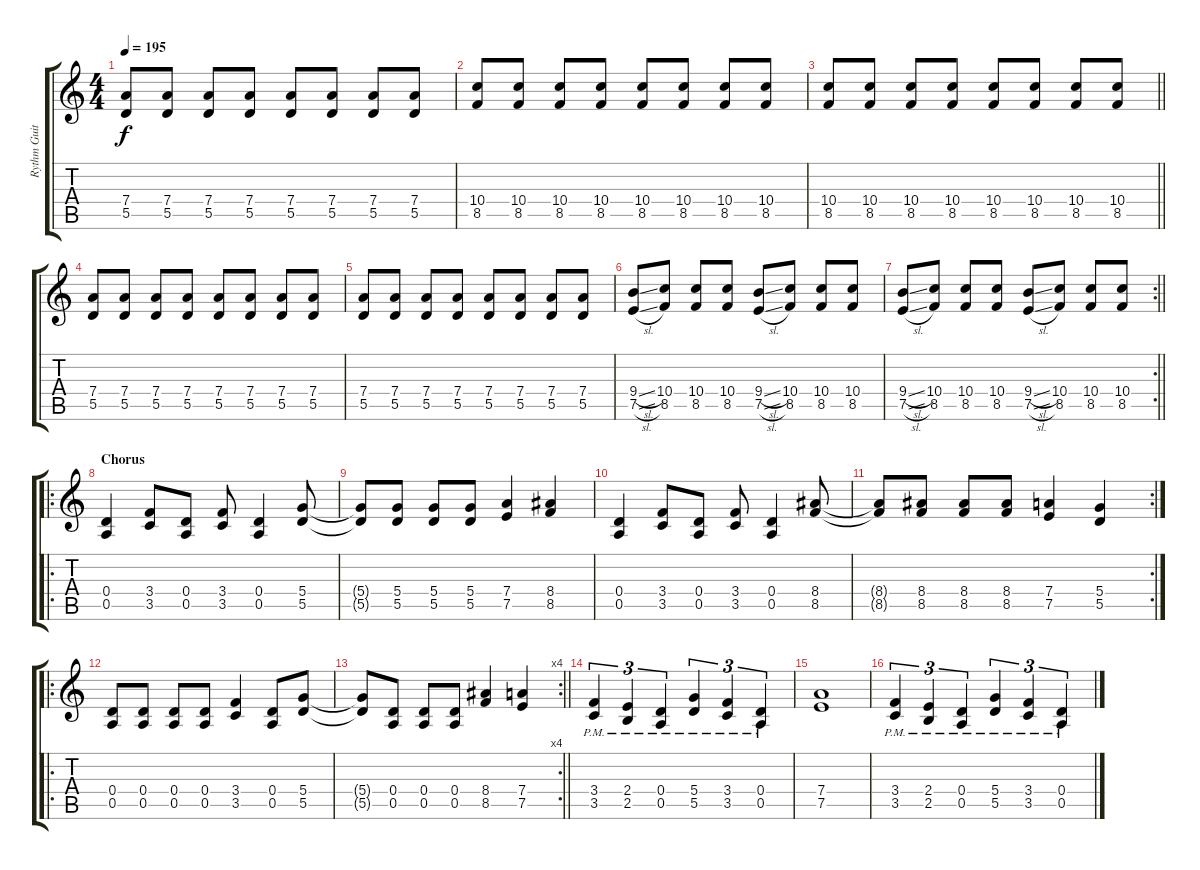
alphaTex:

\track ("Rythm Guitar" "Rythm Guit") {instrument distortionguitar}
\staff {score tabs}
\tuning (E4 B3 G3 D3 A2 E2) {hide}
\ts (4 4)
\tempo 195
\clef g2
\ks c
(7.4 5.5).8{dy f} (7.4 5.5).8 (7.4 5.5).8 (7.4 5.5).8 (7.4 5.5).8 (7.4 5.5).8 (7.4 5.5).8 (7.4 5.5).8 |
(10.4 8.5).8 (10.4 8.5).8 (10.4 8.5).8 (10.4 8.5).8 (10.4 8.5).8 (10.4 8.5).8 (10.4 8.5).8 (10.4 8.5).8 |
\barLineRight lightlight
(10.4 8.5).8 (10.4 8.5).8 (10.4 8.5).8 (10.4 8.5).8 (10.4 8.5).8 (10.4 8.5).8 (10.4 8.5).8 (10.4 8.5).8 |
(7.4 5.5).8 (7.4 5.5).8 (7.4 5.5).8 (7.4 5.5).8 (7.4 5.5).8 (7.4 5.5).8 (7.4 5.5).8 (7.4 5.5).8 |
(7.4 5.5).8 (7.4 5.5).8 (7.4 5.5).8 (7.4 5.5).8 (7.4 5.5).8 (7.4 5.5).8 (7.4 5.5).8 (7.4 5.5).8 |
(9.4{sl} 7.5{sl}).8 (10.4 8.5).8 (10.4 8.5).8 (10.4 8.5).8 (9.4{sl} 7.5{sl}).8 (10.4 8.5).8 (10.4 8.5).8 (10.4 8.5).8 |
\rc 2
\barLineRight lightlight
(9.4{sl} 7.5{sl}).8 (10.4 8.5).8 (10.4 8.5).8 (10.4 8.5).8 (9.4{sl} 7.5{sl}).8 (10.4 8.5).8 (10.4 8.5).8 (10.4 8.5).8 |
\ro
\section ("" "Chorus")
(0.4 0.5).4 (3.4 3.5).8 (0.4 0.5).8 (3.4 3.5).8 (0.4 0.5).4 (5.4 5.5).8 |
(5.4{t} 5.5{t}).8 (5.4 5.5).8 (5.4 5.5).8 (5.4 5.5).8 (7.4 7.5).4 (8.4 8.5).4 |
(0.4 0.5).4 (3.4 3.5).8 (0.4 0.5).8 (3.4 3.5).8 (0.4 0.5).4 (8.4 8.5).8 |
\rc 2
(8.4{t} 8.5{t}).8 (8.4 8.5).8 (8.4 8.5).8 (8.4 8.5).8 (7.4 7.5).4 (5.4 5.5).4 |
\ro
(0.4 0.5).8 (0.4 0.5).8 (0.4 0.5).8 (0.4 0.5).8 (3.4 3.5).4 (0.4 0.5).8 (5.4 5.5).8 |
\rc 4
\barLineRight lightlight
(5.4{t} 5.5{t}).8 (0.4 0.5).8 (0.4 0.5).8 (0.4 0.5).8 (8.4 8.5).4 (7.4 7.5).4 |
(3.4{pm} 3.5{pm}).4{tu (3 2)} (2.4{pm} 2.5{pm}).4{tu (3 2)} (0.4{pm} 0.5{pm}).4{tu (3 2)} (5.4{pm} 5.5{pm}).4{tu (3 2)} (3.4{pm} 3.5{pm}).4{tu (3 2)} (0.4{pm} 0.5{pm}).4{tu (3 2)} |
(7.4 7.5).1 |
(3.4{pm} 3.5{pm}).4{tu (3 2)} (2.4{pm} 2.5{pm}).4{tu (3 2)} (0.4{pm} 0.5{pm}).4{tu (3 2)} (5.4{pm} 5.5{pm}).4{tu (3 2)} (3.4{pm} 3.5{pm}).4{tu (3 2)} (0.4 0.5{pm}).4{tu (3 2)}
